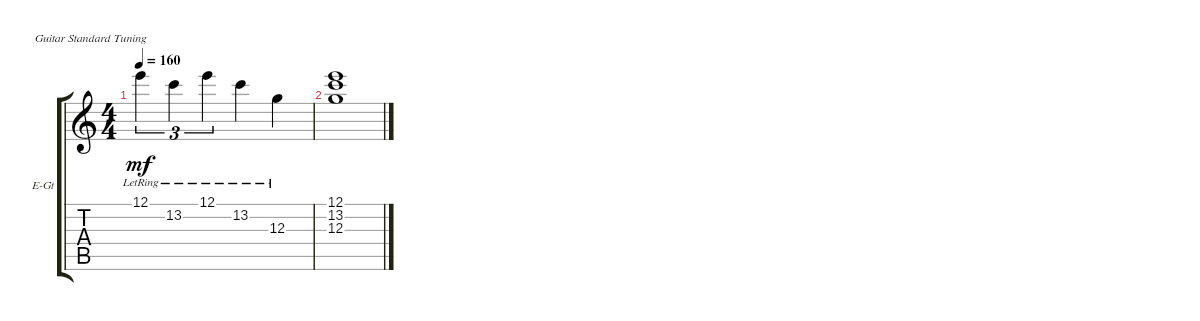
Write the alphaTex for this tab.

\defaultSystemsLayout 4
\bracketExtendMode groupsimilarinstruments
\firstSystemTrackNameOrientation horizontal
\otherSystemsTrackNameOrientation horizontal
\track ("Guitar 5" "E-Gt") {instrument distortionguitar}
\staff {score tabs}
\tuning (E4 B3 G3 D3 A2 E2)
\ts (4 4)
\tempo 160
\clef g2
\ks c
12.1{lr}.4{tu (3 2) dy mf} 13.2{lr}.4{tu (3 2)} 12.1{lr}.4{tu (3 2)} 13.2{lr}.4 12.3{lr}.4 |
(12.1 13.2 12.3).1
